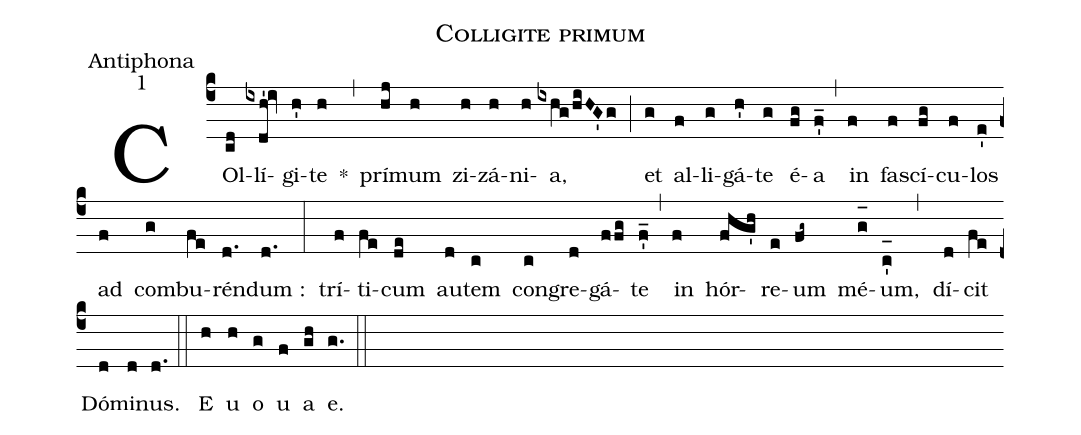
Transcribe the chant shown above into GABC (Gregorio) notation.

name:Colligite primum;
office-part:Antiphona;
mode:1;
%%
(c4) COl(cd)lí(ixdh'!iv)gi(h')te(h) *(,) prí(hj)mum(h) zi(h)zá(h)ni(h)a,(ixhg/hiHG'g) (;) et(g) al(f)li(g)gá(h')te(g) é(fg)a(f'_) (,) in(f) fa(f)scí(fg)cu(f)los(e') ad(f) com(g)bu(fe)rén(d.)dum :(d.) (:) trí(f)ti(fe)cum(de) au(d)tem(c) con(c)gre(d)gá(ffg)te(f'_) (,) in(f) hór(fhg'h)re(e)um(fg~) mé(g_[oh:h])um,(c'_[oh:h]) (,) dí(d)cit(fe) Dó(d)mi(d)nus.(d.) (::) <eu> E(h) u(h) o(g) u(f) a(gh) e.</eu>(g.) (::)
